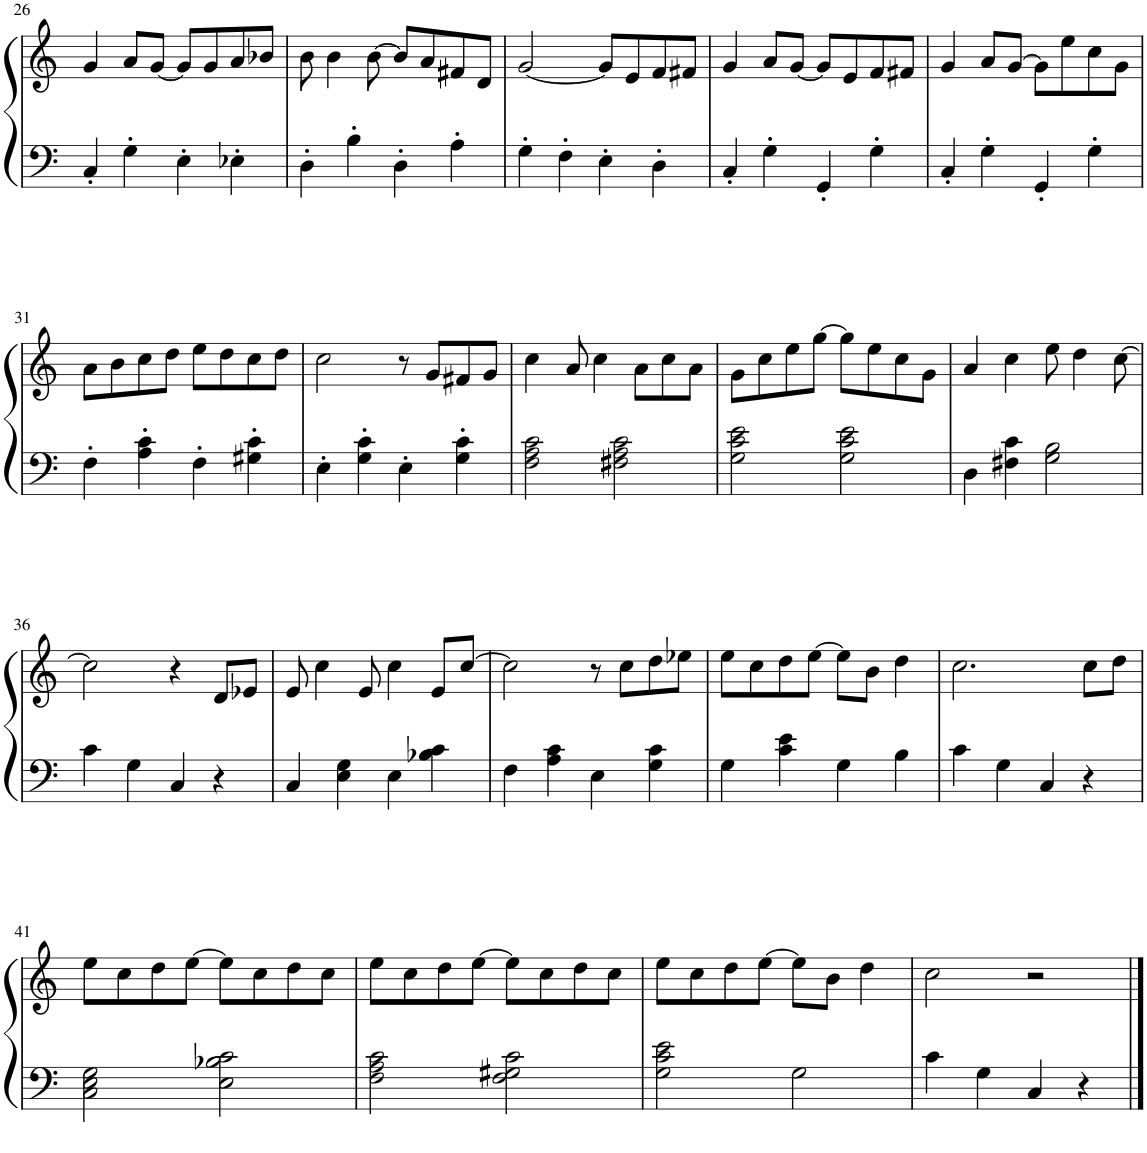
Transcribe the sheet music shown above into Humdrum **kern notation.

**kern	**kern
*part1	*part1
*staff2	*staff1
*I"Piano	*
*I'Pno.	*
!!LO:PB:g=z
*clefF4	*clefG2
*k[]	*k[]
*M4/4	*M4/4
=26	=26
4C'/	4g/
4G'\	8a/L
.	[8g/J
4E'\	8g/L]
.	8g/
4E-X'\	8a/
.	8b-X/J
=27	=27
4D'\	8b\
.	4b\
4B'\	.
.	[8b\
4D'\	8b/L]
.	8a/
4A'\	8f#X/
.	8d/J
=28	=28
4G'\	[2g/
4F'\	.
4E'\	8g/L]
.	8e/
4D'\	8f/
.	8f#X/J
=29	=29
4C'/	4g/
4G'\	8a/L
.	[8g/J
4GG'/	8g/L]
.	8e/
4G'\	8f/
.	8f#X/J
=30	=30
4C'/	4g/
4G'\	8a/L
.	[8g/J
4GG'/	8g\L]
.	8ee\
4G'\	8cc\
.	8g\J
!!LO:LB:g=z
=31	=31
4F'\	8a\L
.	8b\
4A\' 4c\'	8cc\
.	8dd\J
4F'\	8ee\L
.	8dd\
4G#X\' 4c\'	8cc\
.	8dd\J
=32	=32
4E'\	2cc\
4G\' 4c\'	.
4E'\	8r
.	8g/L
4G\' 4c\'	8f#X/
.	8g/J
=33	=33
2F\ 2A\ 2c\	4cc\
.	8a/
.	4cc\
2F#X\ 2A\ 2c\	.
.	8a\L
.	8cc\
.	8a\J
=34	=34
2G\ 2c\ 2e\	8g\L
.	8cc\
.	8ee\
.	[8gg\J
2G\ 2c\ 2e\	8gg\L]
.	8ee\
.	8cc\
.	8g\J
=35	=35
4D\	4a/
4F#X\ 4c\	4cc\
2G\ 2B\	8ee\
.	4dd\
.	[8cc\
!!LO:LB:g=z
=36	=36
4c\	2cc\]
4G\	.
4C/	4r
4r	8d/L
.	8e-X/J
=37	=37
4C/	8e/
.	4cc\
4E\ 4G\	.
.	8e/
4E\	4cc\
4B-X\ 4c\	8e/L
.	[8cc/J
=38	=38
4F\	2cc\]
4A\ 4c\	.
4E\	8r
.	8cc\L
4G\ 4c\	8dd\
.	8ee-X\J
=39	=39
4G\	8ee\L
.	8cc\
4c\ 4e\	8dd\
.	[8ee\J
4G\	8ee\L]
.	8b\J
4B\	4dd\
=40	=40
4c\	2.cc\
4G\	.
4C/	.
4r	8cc\L
.	8dd\J
!!LO:LB:g=z
=41	=41
2C\ 2E\ 2G\	8ee\L
.	8cc\
.	8dd\
.	[8ee\J
2E\ 2B-X\ 2c\	8ee\L]
.	8cc\
.	8dd\
.	8cc\J
=42	=42
2F\ 2A\ 2c\	8ee\L
.	8cc\
.	8dd\
.	[8ee\J
2F\ 2G#X\ 2c\	8ee\L]
.	8cc\
.	8dd\
.	8cc\J
=43	=43
2G\ 2c\ 2e\	8ee\L
.	8cc\
.	8dd\
.	[8ee\J
2G\	8ee\L]
.	8b\J
.	4dd\
=44	=44
4c\	2cc\
4G\	.
4C/	2r
4r	.
==	==
*-	*-
